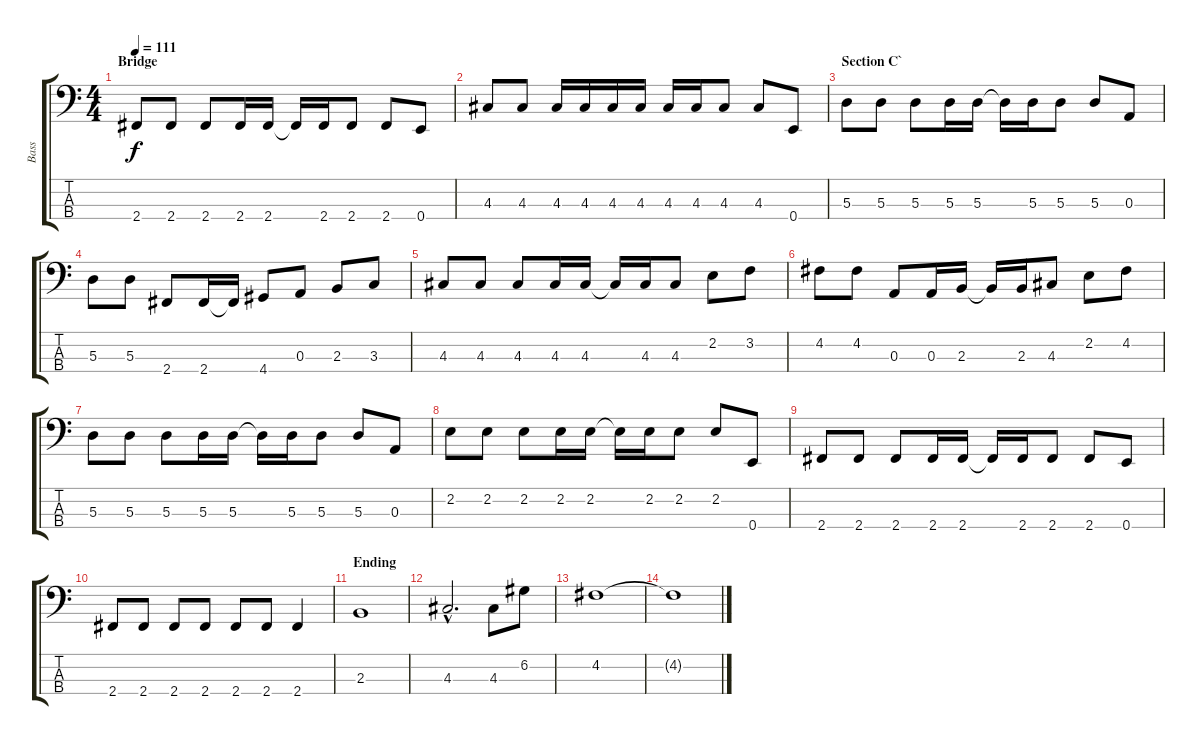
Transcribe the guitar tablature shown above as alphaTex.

\track ("Bass" "Bass") {instrument electricbassfinger}
\staff {score tabs}
\tuning (G2 D2 A1 E1) {hide}
\ts (4 4)
\section ("" "Bridge")
\tempo 111
\clef f4
\ks c
2.4.8{dy f} 2.4.8 2.4.8 2.4.16 2.4.16 2.4{t}.16 2.4.16 2.4.8 2.4.8 0.4.8 |
4.3.8 4.3.8 4.3.16 4.3.16 4.3.16 4.3.16 4.3.16 4.3.16 4.3.8 4.3.8 0.4.8 |
\section ("" "Section C`")
5.3.8 5.3.8 5.3.8 5.3.16 5.3.16 5.3{t}.16 5.3.16 5.3.8 5.3.8 0.3.8 |
5.3.8 5.3.8 2.4.8 2.4.16 2.4{t}.16 4.4.8 0.3.8 2.3.8 3.3.8 |
4.3.8 4.3.8 4.3.8 4.3.16 4.3.16 4.3{t}.16 4.3.16 4.3.8 2.2.8 3.2.8 |
4.2.8 4.2.8 0.3.8 0.3.16 2.3.16 2.3{t}.16 2.3.16 4.3.8 2.2.8 4.2.8 |
5.3.8 5.3.8 5.3.8 5.3.16 5.3.16 5.3{t}.16 5.3.16 5.3.8 5.3.8 0.3.8 |
2.2.8 2.2.8 2.2.8 2.2.16 2.2.16 2.2{t}.16 2.2.16 2.2.8 2.2.8 0.4.8 |
2.4.8 2.4.8 2.4.8 2.4.16 2.4.16 2.4{t}.16 2.4.16 2.4.8 2.4.8 0.4.8 |
2.4.8 2.4.8 2.4.8 2.4.8 2.4.8 2.4.8 2.4.4 |
\section ("" "Ending")
2.3.1 |
4.3{hac}.2{d} 4.3.8 6.2.8 |
4.2.1 |
4.2{t}.1
